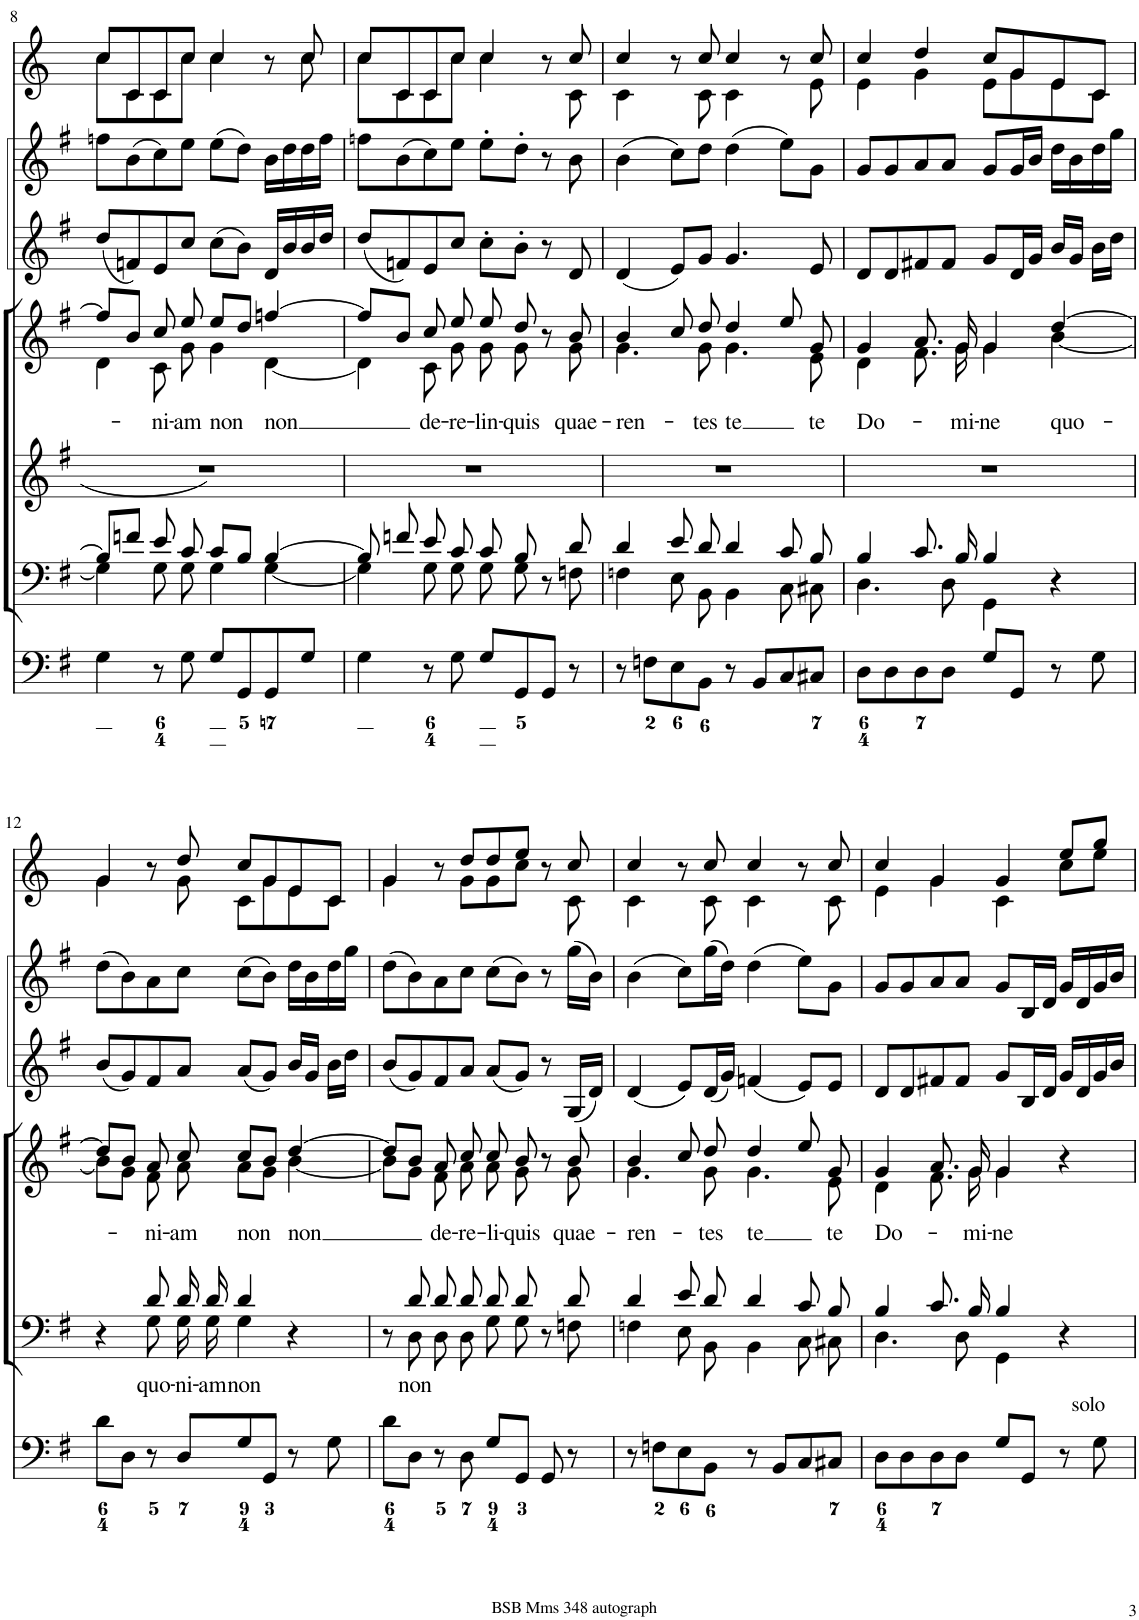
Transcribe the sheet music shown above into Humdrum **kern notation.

**kern	**kern	**text	**kern	**text	**kern	**kern	**kern
*part6	*part5	*part5	*part4	*part4	*part3	*part2	*part1
*staff6	*staff5	*staff5	*staff4	*staff4	*staff3	*staff2	*staff1
*I"Organ	*I"Voice	*	*I"Voice	*	*I"Violino 2	*I"Violino 1	*I"C. in G
*	*	*	*	*	*I'Vln	*I'Vln	*
!!LO:PB:g=z
*clefF4	*clefF4	*	*clefG2	*	*clefG2	*clefG2	*clefG2
*	*	*	*	*	*	*	*Trd3c5
*k[f#]	*k[f#]	*	*k[f#]	*	*k[f#]	*k[f#]	*k[]
*M4/4	*M4/4	*	*M4/4	*	*M4/4	*M4/4	*M4/4
*met(c)	*met(c)	*	*met(c)	*	*met(c)	*met(c)	*met(c)
=8	=8	=8	=8	=8	=8	=8	=8
*	*^	*	*^	*	*	*	*^
4G\	8B/L]	4G\]	.	8ff/L]	4d\	.	(8dd/L	8ffn\L	8cc/L	8cc\L
.	8fn/J	.	.	8b/J	.	.	8fn/)	(8b\	8c/	8c\
!	!	!	!	!	!	!LO:LY:b	!	!	!	!
8r	8e/	8G\	.	8cc/	8c\	-ni-	8e/	8cc\)	8c/	8c\
!	!	!	!	!	!	!LO:LY:b	!	!	!	!
8G\	8c/	8G\	.	8ee/	8g\	-am	8cc/J	8ee\J	8cc/J	8cc\J
!	!	!	!	!	!	!LO:LY:b	!	!	!	!
8G/L	8c/L	4G\	.	8ee/L	4g\	non	(8cc\L	(8ee\L	4cc/	4cc\
8GG/	8B/J	.	.	8dd/J	.	.	8b\J)	8dd\J)	.	.
!	!	!	!	!	!	!LO:LY:b	!	!	!	!
8GG/	[4B/	[4G\	.	[4ffn/	[4d\	non	16d/LL	16b\LL	8r	8ryy
.	.	.	.	.	.	.	16b/	16dd\	.	.
8G/J	.	.	.	.	.	.	16b/	16dd\	8cc/	8cc\
.	.	.	.	.	.	.	16dd/JJ	16ff\JJ	.	.
=9	=9	=9	=9	=9	=9	=9	=9	=9	=9	=9
4G\	8B/]	4G\]	.	8ff/L]	4d\]	.	(8dd/L	8ffn\L	8cc/L	8cc\L
.	8fn/	.	.	8b/J	.	.	8fn/)	(8b\	8c/	8c\
!	!	!	!	!	!	!LO:LY:b	!	!	!	!
8r	8e/	8G\	.	8cc/	8c\	de-	8e/	8cc\)	8c/	8c\
!	!	!	!	!	!	!LO:LY:b	!	!	!	!
8G\	8c/	8G\	.	8ee/	8g\	-re-	8cc/J	8ee\J	8cc/J	8cc\J
!	!	!	!	!	!	!LO:LY:b	!	!	!	!
8G/L	8c/	8G\	.	8ee/	8g\	-lin-	8cc'\L	8ee'\L	4cc/	4cc\
!	!	!	!	!	!	!LO:LY:b	!	!	!	!
8GG/	8B/	8G\	.	8dd/	8g\	-quis	8b'\J	8dd'\J	.	.
8GG/J	8r	8ryy	.	8r	8ryy	.	8r	8r	8r	8ryy
!	!	!	!	!	!	!LO:LY:b	!	!	!	!
8r	8d/	8Fn\	.	8b/	8g\	quae-	8d/	8b\	8cc/	8c\
=10	=10	=10	=10	=10	=10	=10	=10	=10	=10	=10
!	!	!	!	!	!	!LO:LY:b	!	!	!	!
8r	4d/	4Fn\	.	4b/	4.g\	-ren-	(4d/	(4b\	4cc/	4c\
8Fn\L	.	.	.	.	.	.	.	.	.	.
8E\	8e/	8E\	.	8cc/	.	.	8e/L)	8cc\L)	8r	8ryy
!	!	!	!	!	!	!LO:LY:b	!	!	!	!
8BB\J	8d/	8BB\	.	8dd/	8g\	-tes	8g/J	8dd\J	8cc/	8c\
!	!	!	!	!	!	!LO:LY:b	!	!	!	!
8r	4d/	4BB\	.	4dd/	4.g\	te	4.g/	(4dd\	4cc/	4c\
8BB/L	.	.	.	.	.	.	.	.	.	.
8C/	8c/	8C\	.	8ee/	.	.	.	8ee\L)	8r	8ryy
!	!	!	!	!	!	!LO:LY:b	!	!	!	!
8C#X/J	8B/	8C#X\	.	8g/	8e\	te	8e/	8g\J	8cc/	8e\
=11	=11	=11	=11	=11	=11	=11	=11	=11	=11	=11
!	!	!	!	!	!	!LO:LY:b	!	!	!	!
8D\L	4B/	4.D\	.	4g/	4d\	Do-	8d/L	8g/L	4cc/	4e\
8D\	.	.	.	.	.	.	8d/	8g/	.	.
8D\	8.c/	.	.	8.a/	8.f#\	.	8f#X/	8a/	4dd/	4g\
8D\J	.	8D\	.	.	.	.	8f#/J	8a/J	.	.
!	!	!	!	!	!	!LO:LY:b	!	!	!	!
.	16B/	.	.	16g/	16g\	-mi-	.	.	.	.
!	!	!	!	!	!	!LO:LY:b	!	!	!	!
8G/L	4B/	4GG\	.	4g/	4g\	-ne	8g/L	8g/L	8cc/L	8e\L
8GG/J	.	.	.	.	.	.	16d/L	16g/L	8g/	8g\
.	.	.	.	.	.	.	16g/JJ	16b/JJ	.	.
!	!	!	!	!	!	!LO:LY:b	!	!	!	!
8r	4r	4ryy	.	[4dd/	[4b\	quo-	16b/LL	16dd\LL	8e/	8e\
.	.	.	.	.	.	.	16g/JJ	16b\	.	.
8G\	.	.	.	.	.	.	16b\LL	16dd\	8c/J	8c\J
.	.	.	.	.	.	.	16dd\JJ	16gg\JJ	.	.
!!LO:LB:g=z	!!
=12	=12	=12	=12	=12	=12	=12	=12	=12	=12	=12
8d\L	4r	4ryy	.	8dd/L]	8b\L]	.	(8b/L	(8dd\L	4g/	4g\
8D\J	.	.	.	8b/J	8g\J	.	8g/)	8b\)	.	.
!	!	!	!LO:LY:b	!	!	!LO:LY:b	!	!	!	!
8r	8d/	8G\	quo-	8a/	8f#\	-ni-	8f#/	8a\	8r	8ryy
!	!	!	!LO:LY:b	!	!	!LO:LY:b	!	!	!	!
8D/L	16d/	16G\	-ni-	8cc/	8a\	-am	8a/J	8cc\J	8dd/	8g\
!	!	!	!LO:LY:b	!	!	!	!	!	!	!
.	16d/	16G\	-am	.	.	.	.	.	.	.
!	!	!	!LO:LY:b	!	!	!LO:LY:b	!	!	!	!
8G/	4d/	4G\	non	8cc/L	8a\L	non	(8a/L	(8cc\L	8cc/L	8c\L
8GG/J	.	.	.	8b/J	8g\J	.	8g/J)	8b\J)	8g/	8g\
!	!	!	!	!	!	!LO:LY:b	!	!	!	!
8r	4r	4ryy	.	[4dd/	[4b\	non	16b/LL	16dd\LL	8e/	8e\
.	.	.	.	.	.	.	16g/JJ	16b\	.	.
8G\	.	.	.	.	.	.	16b\LL	16dd\	8c/J	8c\J
.	.	.	.	.	.	.	16dd\JJ	16gg\JJ	.	.
=13	=13	=13	=13	=13	=13	=13	=13	=13	=13	=13
8d\L	8r	8ryy	.	8dd/L]	8b\L]	.	(8b/L	(8dd\L	4g/	4g\
!	!	!	!LO:LY:b	!	!	!	!	!	!	!
8D\J	8d/	8D\	non	8b/J	8g\J	.	8g/)	8b\)	.	.
!	!	!	!	!	!	!LO:LY:b	!	!	!	!
8r	8d/	8D\	.	8a/	8f#\	de-	8f#/	8a\	8r	8ryy
!	!	!	!	!	!	!LO:LY:b	!	!	!	!
8D\	8d/	8D\	.	8cc/	8a\	-re-	8a/J	8cc\J	8dd/L	8g\L
!	!	!	!	!	!	!LO:LY:b	!	!	!	!
8G/L	8d/	8G\	.	8cc/	8a\	-li-	(8a/L	(8cc\L	8dd/	8g\
!	!	!	!	!	!	!LO:LY:b	!	!	!	!
8GG/J	8d/	8G\	.	8b/	8g\	-quis	8g/J)	8b\J)	8ee/J	8cc\J
8GG/	8r	8ryy	.	8r	8ryy	.	8r	8r	8r	8ryy
!	!	!	!	!	!	!LO:LY:b	!	!	!	!
8r	8d/	8Fn\	.	8b/	8g\	quae-	(16G/LL	(16gg\LL	8cc/	8c\
.	.	.	.	.	.	.	16d/JJ)	16b\JJ)	.	.
=14	=14	=14	=14	=14	=14	=14	=14	=14	=14	=14
!	!	!	!	!	!	!LO:LY:b	!	!	!	!
8r	4d/	4Fn\	.	4b/	4.g\	-ren-	(4d/	(4b\	4cc/	4c\
8Fn\L	.	.	.	.	.	.	.	.	.	.
8E\	8e/	8E\	.	8cc/	.	.	8e/L)	8cc\L)	8r	8ryy
!	!	!	!	!	!	!LO:LY:b	!	!	!	!
8BB\J	8d/	8BB\	.	8dd/	8g\	-tes	(16d/L	(16gg\L	8cc/	8c\
.	.	.	.	.	.	.	16g/JJ)	16dd\JJ)	.	.
!	!	!	!	!	!	!LO:LY:b	!	!	!	!
8r	4d/	4BB\	.	4dd/	4.g\	te	(4fn/	(4dd\	4cc/	4c\
8BB/L	.	.	.	.	.	.	.	.	.	.
8C/	8c/	8C\	.	8ee/	.	.	8e/L)	8ee\L)	8r	8ryy
!	!	!	!	!	!	!LO:LY:b	!	!	!	!
8C#X/J	8B/	8C#X\	.	8g/	8e\	te	8e/J	8g\J	8cc/	8c\
=15	=15	=15	=15	=15	=15	=15	=15	=15	=15	=15
!	!	!	!	!	!	!LO:LY:b	!	!	!	!
8D\L	4B/	4.D\	.	4g/	4d\	Do-	8d/L	8g/L	4cc/	4e\
8D\	.	.	.	.	.	.	8d/	8g/	.	.
8D\	8.c/	.	.	8.a/	8.f#\	.	8f#X/	8a/	4g/	4g\
8D\J	.	8D\	.	.	.	.	8f#/J	8a/J	.	.
!	!	!	!	!	!	!LO:LY:b	!	!	!	!
.	16B/	.	.	16g/	16g\	-mi-	.	.	.	.
!	!	!	!	!	!	!LO:LY:b	!	!	!	!
8G/L	4B/	4GG\	.	4g/	4g\	-ne	8g/L	8g/L	4g/	4c\
8GG/J	.	.	.	.	.	.	16B/L	16B/L	.	.
.	.	.	.	.	.	.	16d/JJ	16d/JJ	.	.
8r	4r	4ryy	.	4r	4ryy	.	16g/LL	16g/LL	8ee/L	8cc\L
.	.	.	.	.	.	.	16d/	16d/	.	.
!LO:TX:a:t=solo	!	!	!	!	!	!	!	!	!	!
8G\	.	.	.	.	.	.	16g/	16g/	8gg/J	8ee\J
.	.	.	.	.	.	.	16b/JJ	16b/JJ	.	.
*	*v	*v	*	*	*	*	*	*	*v	*v
*	*	*	*v	*v	*	*	*	*
=	=	=	=	=	=	=	=
*-	*-	*-	*-	*-	*-	*-	*-
